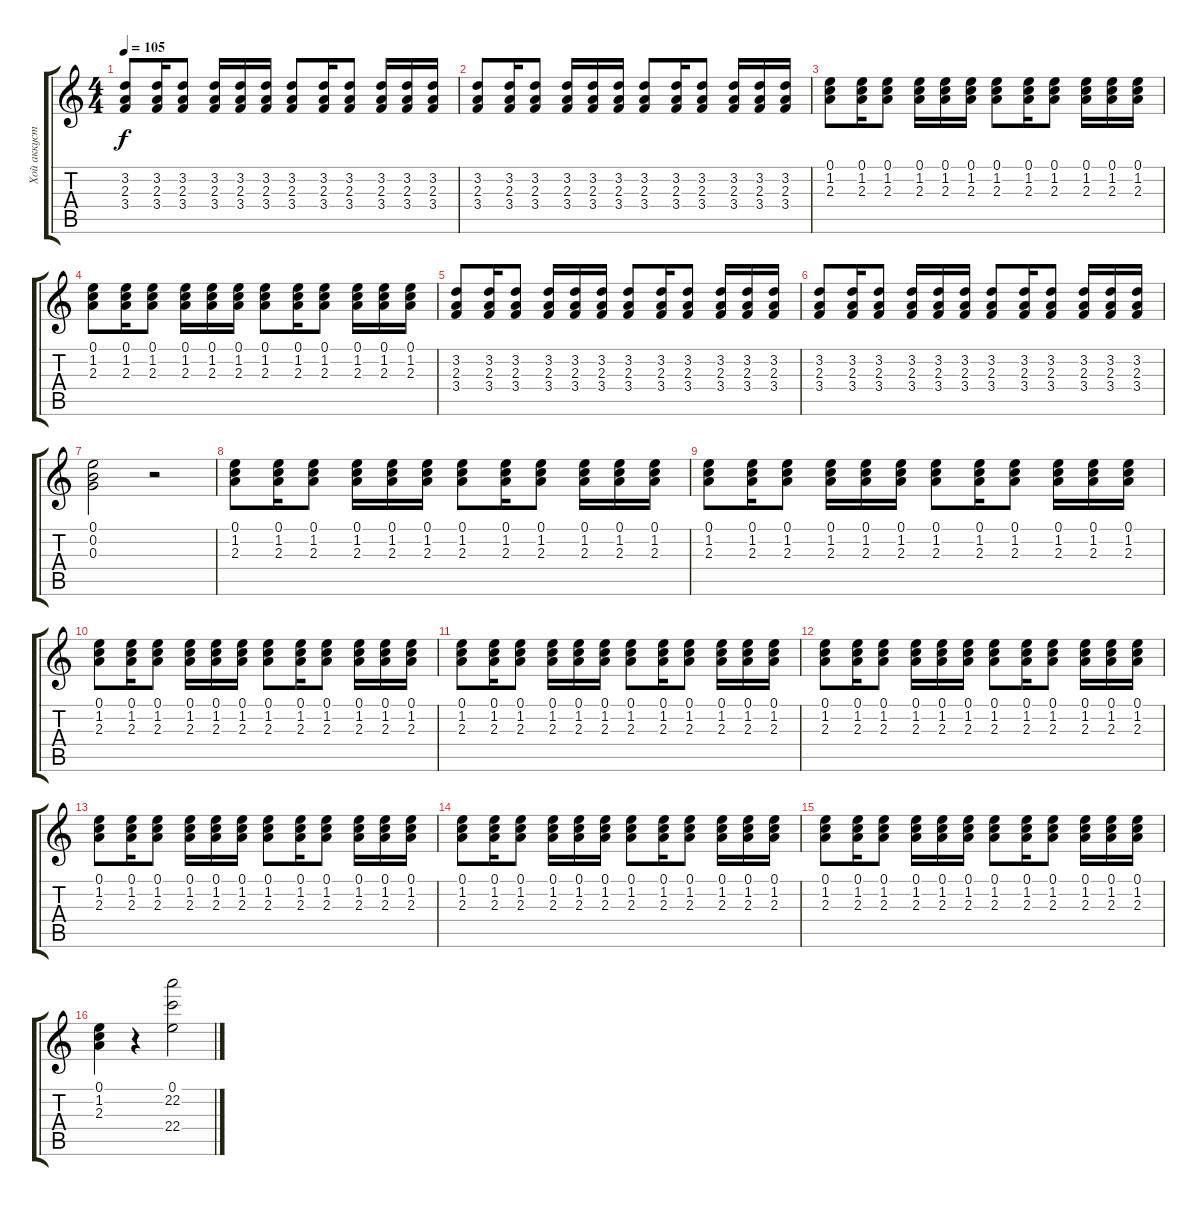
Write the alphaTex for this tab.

\track ("Хой аккустика" "Хой аккуст") {instrument acousticguitarnylon}
\staff {score tabs}
\tuning (E4 B3 G3 D3 A2 E2) {hide}
\ts (4 4)
\tempo 105
\clef g2
\ks c
(3.2 2.3 3.4).8{dy f} (3.2 2.3 3.4).16 (3.2 2.3 3.4).8 (3.2 2.3 3.4).16 (3.2 2.3 3.4).16 (3.2 2.3 3.4).16 (3.2 2.3 3.4).8 (3.2 2.3 3.4).16 (3.2 2.3 3.4).8 (3.2 2.3 3.4).16 (3.2 2.3 3.4).16 (3.2 2.3 3.4).16 |
(3.2 2.3 3.4).8 (3.2 2.3 3.4).16 (3.2 2.3 3.4).8 (3.2 2.3 3.4).16 (3.2 2.3 3.4).16 (3.2 2.3 3.4).16 (3.2 2.3 3.4).8 (3.2 2.3 3.4).16 (3.2 2.3 3.4).8 (3.2 2.3 3.4).16 (3.2 2.3 3.4).16 (3.2 2.3 3.4).16 |
(0.1 1.2 2.3).8 (0.1 1.2 2.3).16 (0.1 1.2 2.3).8 (0.1 1.2 2.3).16 (0.1 1.2 2.3).16 (0.1 1.2 2.3).16 (0.1 1.2 2.3).8 (0.1 1.2 2.3).16 (0.1 1.2 2.3).8 (0.1 1.2 2.3).16 (0.1 1.2 2.3).16 (0.1 1.2 2.3).16 |
(0.1 1.2 2.3).8 (0.1 1.2 2.3).16 (0.1 1.2 2.3).8 (0.1 1.2 2.3).16 (0.1 1.2 2.3).16 (0.1 1.2 2.3).16 (0.1 1.2 2.3).8 (0.1 1.2 2.3).16 (0.1 1.2 2.3).8 (0.1 1.2 2.3).16 (0.1 1.2 2.3).16 (0.1 1.2 2.3).16 |
(3.2 2.3 3.4).8 (3.2 2.3 3.4).16 (3.2 2.3 3.4).8 (3.2 2.3 3.4).16 (3.2 2.3 3.4).16 (3.2 2.3 3.4).16 (3.2 2.3 3.4).8 (3.2 2.3 3.4).16 (3.2 2.3 3.4).8 (3.2 2.3 3.4).16 (3.2 2.3 3.4).16 (3.2 2.3 3.4).16 |
(3.2 2.3 3.4).8 (3.2 2.3 3.4).16 (3.2 2.3 3.4).8 (3.2 2.3 3.4).16 (3.2 2.3 3.4).16 (3.2 2.3 3.4).16 (3.2 2.3 3.4).8 (3.2 2.3 3.4).16 (3.2 2.3 3.4).8 (3.2 2.3 3.4).16 (3.2 2.3 3.4).16 (3.2 2.3 3.4).16 |
(0.1 0.2 0.3).2 r.2 |
(0.1 1.2 2.3).8 (0.1 1.2 2.3).16 (0.1 1.2 2.3).8 (0.1 1.2 2.3).16 (0.1 1.2 2.3).16 (0.1 1.2 2.3).16 (0.1 1.2 2.3).8 (0.1 1.2 2.3).16 (0.1 1.2 2.3).8 (0.1 1.2 2.3).16 (0.1 1.2 2.3).16 (0.1 1.2 2.3).16 |
(0.1 1.2 2.3).8 (0.1 1.2 2.3).16 (0.1 1.2 2.3).8 (0.1 1.2 2.3).16 (0.1 1.2 2.3).16 (0.1 1.2 2.3).16 (0.1 1.2 2.3).8 (0.1 1.2 2.3).16 (0.1 1.2 2.3).8 (0.1 1.2 2.3).16 (0.1 1.2 2.3).16 (0.1 1.2 2.3).16 |
(0.1 1.2 2.3).8 (0.1 1.2 2.3).16 (0.1 1.2 2.3).8 (0.1 1.2 2.3).16 (0.1 1.2 2.3).16 (0.1 1.2 2.3).16 (0.1 1.2 2.3).8 (0.1 1.2 2.3).16 (0.1 1.2 2.3).8 (0.1 1.2 2.3).16 (0.1 1.2 2.3).16 (0.1 1.2 2.3).16 |
(0.1 1.2 2.3).8 (0.1 1.2 2.3).16 (0.1 1.2 2.3).8 (0.1 1.2 2.3).16 (0.1 1.2 2.3).16 (0.1 1.2 2.3).16 (0.1 1.2 2.3).8 (0.1 1.2 2.3).16 (0.1 1.2 2.3).8 (0.1 1.2 2.3).16 (0.1 1.2 2.3).16 (0.1 1.2 2.3).16 |
(0.1 1.2 2.3).8 (0.1 1.2 2.3).16 (0.1 1.2 2.3).8 (0.1 1.2 2.3).16 (0.1 1.2 2.3).16 (0.1 1.2 2.3).16 (0.1 1.2 2.3).8 (0.1 1.2 2.3).16 (0.1 1.2 2.3).8 (0.1 1.2 2.3).16 (0.1 1.2 2.3).16 (0.1 1.2 2.3).16 |
(0.1 1.2 2.3).8 (0.1 1.2 2.3).16 (0.1 1.2 2.3).8 (0.1 1.2 2.3).16 (0.1 1.2 2.3).16 (0.1 1.2 2.3).16 (0.1 1.2 2.3).8 (0.1 1.2 2.3).16 (0.1 1.2 2.3).8 (0.1 1.2 2.3).16 (0.1 1.2 2.3).16 (0.1 1.2 2.3).16 |
(0.1 1.2 2.3).8 (0.1 1.2 2.3).16 (0.1 1.2 2.3).8 (0.1 1.2 2.3).16 (0.1 1.2 2.3).16 (0.1 1.2 2.3).16 (0.1 1.2 2.3).8 (0.1 1.2 2.3).16 (0.1 1.2 2.3).8 (0.1 1.2 2.3).16 (0.1 1.2 2.3).16 (0.1 1.2 2.3).16 |
(0.1 1.2 2.3).8 (0.1 1.2 2.3).16 (0.1 1.2 2.3).8 (0.1 1.2 2.3).16 (0.1 1.2 2.3).16 (0.1 1.2 2.3).16 (0.1 1.2 2.3).8 (0.1 1.2 2.3).16 (0.1 1.2 2.3).8 (0.1 1.2 2.3).16 (0.1 1.2 2.3).16 (0.1 1.2 2.3).16 |
(0.1 1.2 2.3).4 r.4 (0.1 22.2 22.4).2
